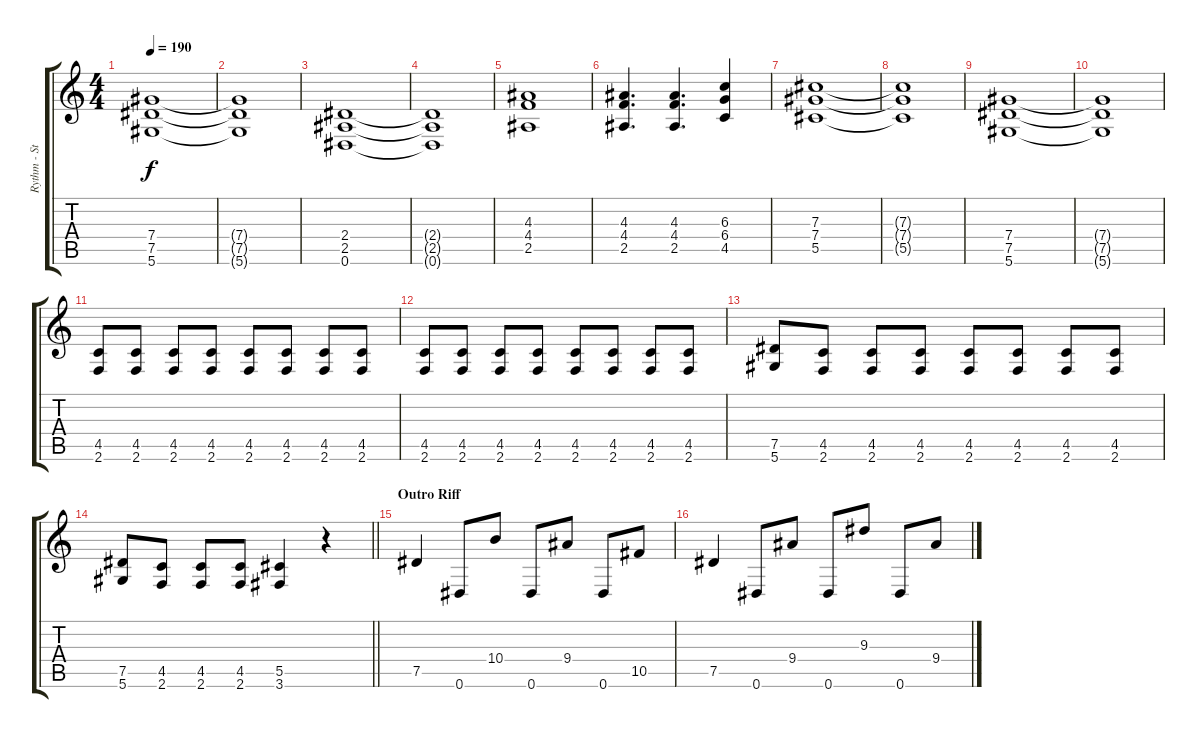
\track ("Rythm - Stefan Elmgren" "Rythm - St") {instrument distortionguitar}
\staff {score tabs}
\tuning (Eb4 Bb3 Gb3 Db3 Ab2 Eb2) {hide}
\ts (4 4)
\tempo 190
\clef g2
\ks c
(7.4 7.5 5.6).1{dy f} |
(7.4{t} 7.5{t} 5.6{t}).1 |
(2.4 2.5 0.6).1 |
(2.4{t} 2.5{t} 0.6{t}).1 |
(4.3 4.4 2.5).1 |
(4.3 4.4 2.5).4{d} (4.3 4.4 2.5).4{d} (6.3 6.4 4.5).4 |
(7.3 7.4 5.5).1 |
(7.3{t} 7.4{t} 5.5{t}).1 |
(7.4 7.5 5.6).1 |
(7.4{t} 7.5{t} 5.6{t}).1 |
(4.5 2.6).8 (4.5 2.6).8 (4.5 2.6).8 (4.5 2.6).8 (4.5 2.6).8 (4.5 2.6).8 (4.5 2.6).8 (4.5 2.6).8 |
(4.5 2.6).8 (4.5 2.6).8 (4.5 2.6).8 (4.5 2.6).8 (4.5 2.6).8 (4.5 2.6).8 (4.5 2.6).8 (4.5 2.6).8 |
(7.5 5.6).8 (4.5 2.6).8 (4.5 2.6).8 (4.5 2.6).8 (4.5 2.6).8 (4.5 2.6).8 (4.5 2.6).8 (4.5 2.6).8 |
\barLineRight lightlight
(7.5 5.6).8 (4.5 2.6).8 (4.5 2.6).8 (4.5 2.6).8 (5.5 3.6).4 r.4 |
\section ("" "Outro Riff")
7.5.4 0.6.8 10.4.8 0.6.8 9.4.8 0.6.8 10.5.8 |
7.5.4 0.6.8 9.4.8 0.6.8 9.3.8 0.6.8 9.4.8
